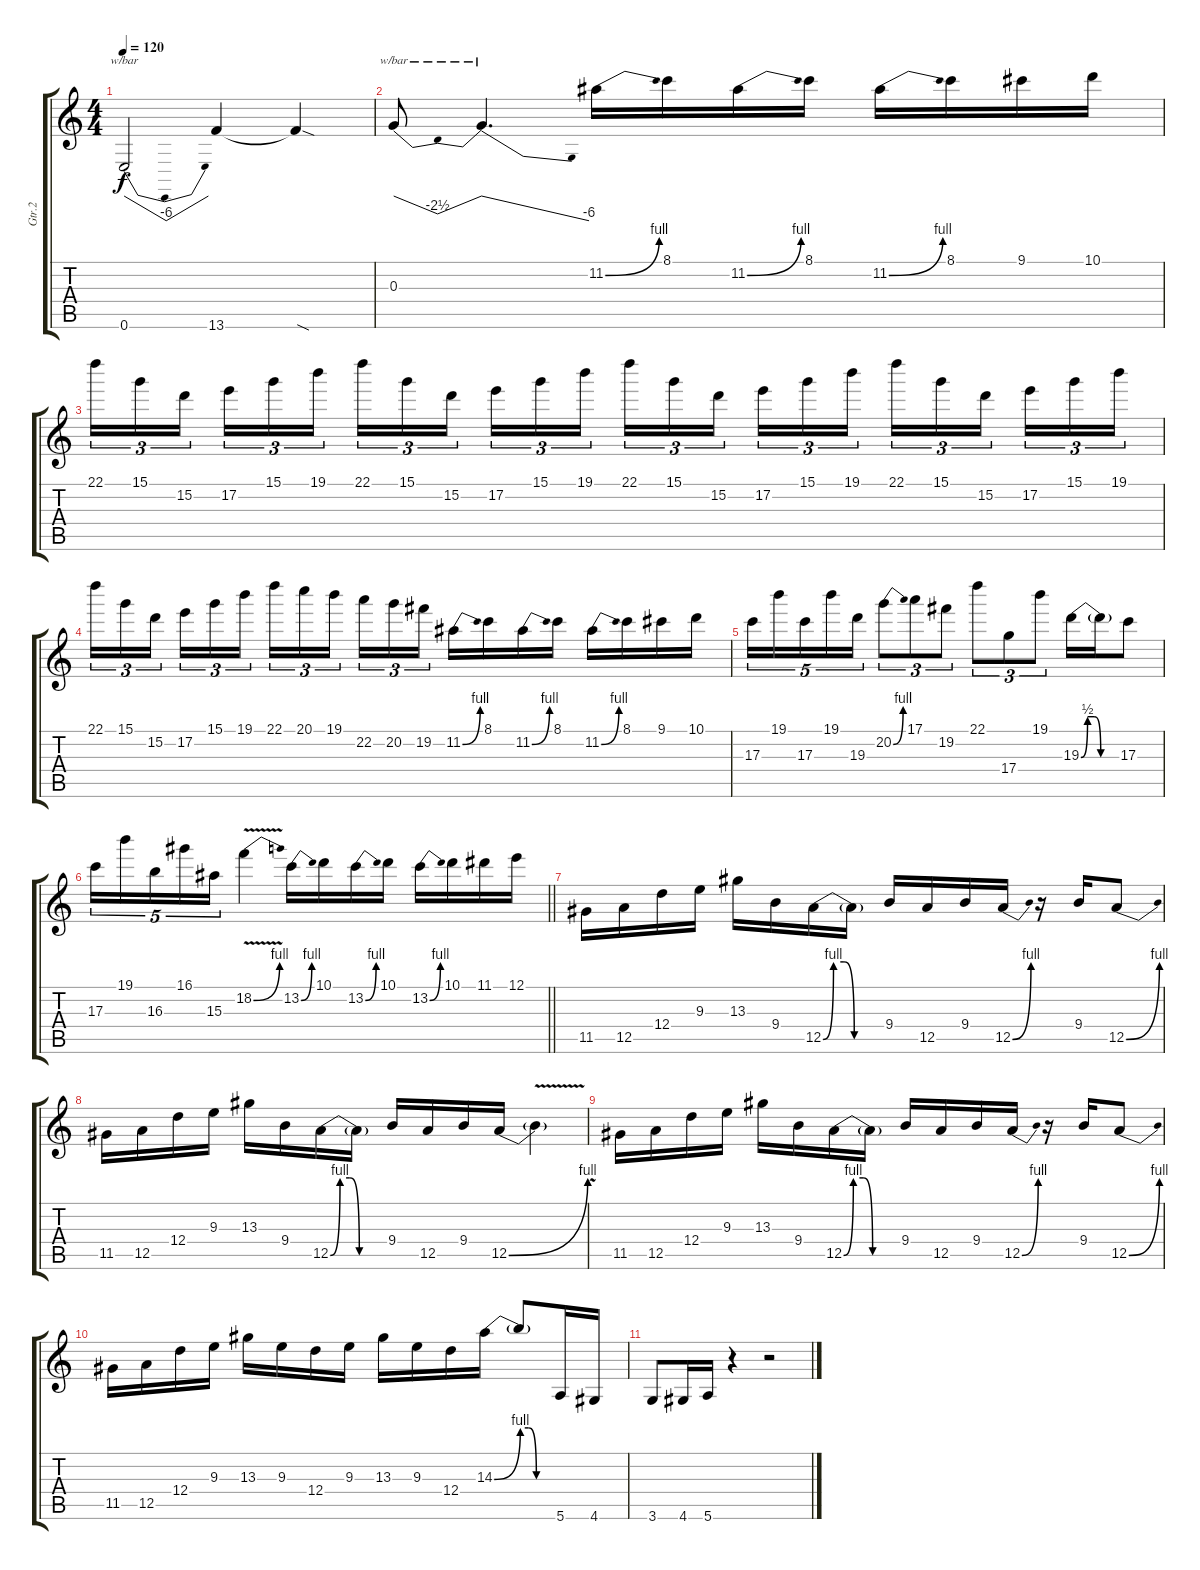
\track ("Gtr.2" "Gtr.2") {instrument distortionguitar}
\staff {score tabs}
\tuning (E4 B3 G3 D3 A2 E2) {hide}
\ts (4 4)
\tempo 120
\clef g2
\ks c
0.6.2{tbe (dip default 0 0 2 -24 15 -24 60 0) dy f} 13.6.4 13.6{sod t}.4 |
0.3.8{tbe (dip default 0 0 30 -10 60 0)} 0.3{t}.4{d tbe (dive default 0 0 60 -24)} 11.2{be (bend 0 0 60 4)}.16 8.1.16 11.2{be (bend 0 0 60 4)}.16 8.1.16 11.2{be (bend 0 0 60 4)}.16 8.1.16 9.1.16 10.1.16 |
22.1.16{tu (3 2)} 15.1.16{tu (3 2)} 15.2.16{tu (3 2) beam splitsecondary} 17.2.16{tu (3 2)} 15.1.16{tu (3 2)} 19.1.16{tu (3 2)} 22.1.16{tu (3 2)} 15.1.16{tu (3 2)} 15.2.16{tu (3 2) beam splitsecondary} 17.2.16{tu (3 2)} 15.1.16{tu (3 2)} 19.1.16{tu (3 2)} 22.1.16{tu (3 2)} 15.1.16{tu (3 2)} 15.2.16{tu (3 2) beam splitsecondary} 17.2.16{tu (3 2)} 15.1.16{tu (3 2)} 19.1.16{tu (3 2)} 22.1.16{tu (3 2)} 15.1.16{tu (3 2)} 15.2.16{tu (3 2) beam splitsecondary} 17.2.16{tu (3 2)} 15.1.16{tu (3 2)} 19.1.16{tu (3 2)} |
22.1.16{tu (3 2)} 15.1.16{tu (3 2)} 15.2.16{tu (3 2) beam splitsecondary} 17.2.16{tu (3 2)} 15.1.16{tu (3 2)} 19.1.16{tu (3 2)} 22.1.16{tu (3 2)} 20.1.16{tu (3 2)} 19.1.16{tu (3 2) beam splitsecondary} 22.2.16{tu (3 2)} 20.2.16{tu (3 2)} 19.2.16{tu (3 2)} 11.2{be (bend 0 0 60 4)}.16 8.1.16 11.2{be (bend 0 0 60 4)}.16 8.1.16 11.2{be (bend 0 0 60 4)}.16 8.1.16 9.1.16 10.1.16 |
17.3.16{tu (5 4)} 19.1.16{tu (5 4)} 17.3.16{tu (5 4)} 19.1.16{tu (5 4)} 19.3.16{tu (5 4)} 20.2{be (bend 0 0 60 4)}.8{tu (3 2)} 17.1.8{tu (3 2)} 19.2.8{tu (3 2)} 22.1.8{tu (3 2)} 17.4.8{tu (3 2)} 19.1.8{tu (3 2)} 19.3{be (custom 0 0 10 2 20 2 30 0 60 0)}.16 19.3{t}.16 17.3.8 |
\barLineRight lightlight
17.3.16{tu (5 4)} 19.1.16{tu (5 4)} 16.3.16{tu (5 4)} 16.1.16{tu (5 4)} 15.3.16{tu (5 4)} 18.2{be (bend 0 0 60 4) v}.4 13.2{be (bend 0 0 60 4)}.16 10.1.16 13.2{be (bend 0 0 60 4)}.16 10.1.16 13.2{be (bend 0 0 60 4)}.16 10.1.16 11.1.16 12.1.16 |
11.5.16 12.5.16 12.4.16 9.3.16 13.3.16 9.4.16 12.5{be (custom 0 0 10 4 20 4 30 0 60 0)}.16 12.5{t}.16 9.4.16 12.5.16 9.4.16 12.5{be (bend 0 0 60 4)}.16 r.16 9.4.16 12.5{be (bend 0 0 60 4)}.8 |
11.5.16 12.5.16 12.4.16 9.3.16 13.3.16 9.4.16 12.5{be (custom 0 0 10 4 20 4 30 0 60 0)}.16 12.5{t}.16 9.4.16 12.5.16 9.4.16 12.5{be (bend 0 0 60 4)}.16 12.5{v t}.4 |
11.5.16 12.5.16 12.4.16 9.3.16 13.3.16 9.4.16 12.5{be (custom 0 0 10 4 20 4 30 0 60 0)}.16 12.5{t}.16 9.4.16 12.5.16 9.4.16 12.5{be (bend 0 0 60 4)}.16 r.16 9.4.16 12.5{be (bend 0 0 60 4)}.8 |
11.5.16 12.5.16 12.4.16 9.3.16 13.3.16 9.3.16 12.4.16 9.3.16 13.3.16 9.3.16 12.4.16 14.3{be (bend 0 0 60 4)}.16 14.3{be (custom 0 4 15 4 30 0 60 0) t}.8 5.6.16 4.6.16 |
3.6.8 4.6.16 5.6.16 r.4 r.2
